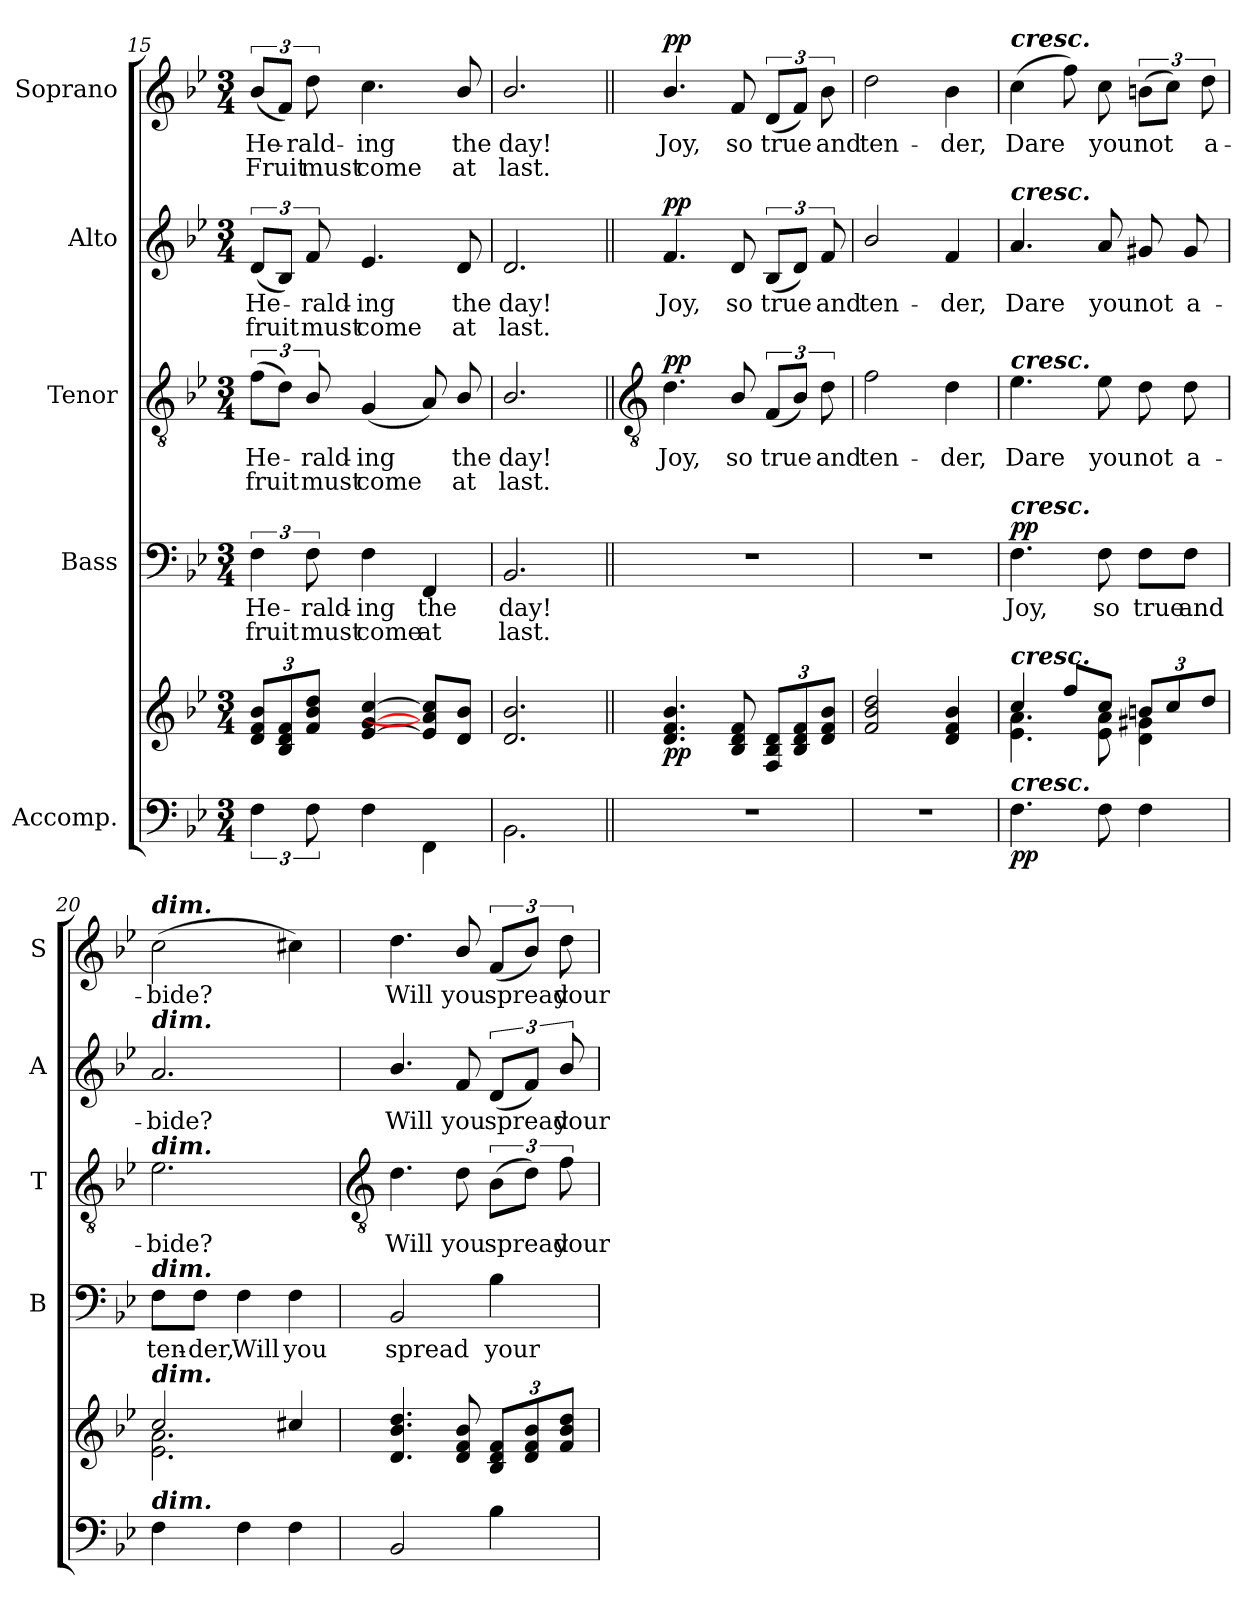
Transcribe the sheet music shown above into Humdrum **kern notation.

**kern	**kern	**dynam	**kern	**text	**text	**dynam	**kern	**text	**text	**dynam	**kern	**text	**text	**dynam	**kern	**text	**text	**dynam
*part5	*part5	*part5	*part4	*part4	*part4	*part4	*part3	*part3	*part3	*part3	*part2	*part2	*part2	*part2	*part1	*part1	*part1	*part1
*staff6	*staff5	*staff5/6	*staff4	*staff4	*staff4	*staff4	*staff3	*staff3	*staff3	*staff3	*staff2	*staff2	*staff2	*staff2	*staff1	*staff1	*staff1	*staff1
*I"Accomp.	*	*	*I"Bass	*	*	*	*I"Tenor	*	*	*	*I"Alto	*	*	*	*I"Soprano	*	*	*
*	*	*	*I'B	*	*	*	*I'T	*	*	*	*I'A	*	*	*	*I'S	*	*	*
*clefF4	*clefG2	*	*clefF4	*	*	*	*clefGv2	*	*	*	*clefG2	*	*	*	*clefG2	*	*	*
*k[b-e-]	*k[b-e-]	*	*k[b-e-]	*	*	*	*k[b-e-]	*	*	*	*k[b-e-]	*	*	*	*k[b-e-]	*	*	*
*B-:	*B-:	*	*B-:	*	*	*	*B-:	*	*	*	*B-:	*	*	*	*B-:	*	*	*
*M3/4	*M3/4	*	*M3/4	*	*	*	*M3/4	*	*	*	*M3/4	*	*	*	*M3/4	*	*	*
=15	=15	=15	=15	=15	=15	=15	=15	=15	=15	=15	=15	=15	=15	=15	=15	=15	=15	=15
*	*^	*	*	*	*	*	*	*	*	*	*	*	*	*	*	*	*	*
!LO:N:vis=1	!	!LO:N:vis=1	!	!	!LO:LY:b	!LO:LY:b	!	!	!LO:LY:b	!LO:LY:b	!	!	!LO:LY:b	!LO:LY:b	!	!	!LO:LY:b	!LO:LY:b	!
*^	*	*	*	*	*	*	*	*	*	*	*	*	*	*	*	*	*	*	*
2.ryy	6F	12d 12f 12b-L	2.ryy	.	6F	He-	-fruit	.	(>12fL	He-	fruit	.	(<12dL	He-	fruit	.	(<12b-L	He-	Fruit	.
.	.	12B- 12d 12f	.	.	.	.	.	.	12dJ)	.	.	.	12B-J)	.	.	.	12fJ)	.	.	.
!	!	!	!	!	!	!LO:LY:b	!LO:LY:b	!	!	!LO:LY:b	!LO:LY:b	!	!	!LO:LY:b	!LO:LY:b	!	!	!LO:LY:b	!LO:LY:b	!
.	12F	12f 12b- 12ddJ	.	.	12F	rald-	-must	.	12B-/	rald-	-must	.	12f	rald-	-must	.	12dd	rald-	-must	.
!	!	!	!	!	!	!LO:LY:b	!LO:LY:b	!	!	!LO:LY:b	!LO:LY:b	!	!	!LO:LY:b	!LO:LY:b	!	!	!LO:LY:b	!LO:LY:b	!
.	4F	[4e- [4g [4cc	.	.	4F	ing	come	.	(<4G	ing	come	.	4.e-	ing	come	.	4.cc	ing	come	.
!	!	!	!	!	!	!LO:LY:b	!LO:LY:b	!	!	!	!	!	!	!	!	!	!	!	!	!
.	4FF	8e-] 8a] 8cc]L	.	.	4FF	the	at	.	8A)	.	.	.	.	.	.	.	.	.	.	.
!	!	!	!	!	!	!	!	!	!	!LO:LY:b	!LO:LY:b	!	!	!LO:LY:b	!LO:LY:b	!	!	!LO:LY:b	!LO:LY:b	!
.	.	8d/ 8b-/J	.	.	.	.	.	.	8B-/	the	at	.	8d	the	at	.	8b-/	the	at	.
=16	=16	=16	=16	=16	=16	=16	=16	=16	=16	=16	=16	=16	=16	=16	=16	=16	=16	=16	=16	=16
!LO:N:vis=1	!	!	!LO:N:vis=1	!	!	!LO:LY:b	!LO:LY:b	!	!	!LO:LY:b	!LO:LY:b	!	!	!LO:LY:b	!LO:LY:b	!	!	!LO:LY:b	!LO:LY:b	!
2.ryy	2.BB-	2.d/ 2.b-/	2.ryy	.	2.BB-	day!	last.	.	2.B-/	day!	last.	.	2.d	day!	last.	.	2.b-/	day!	last.	.
*v	*v	*	*	*	*	*	*	*	*	*	*	*	*	*	*	*	*	*	*	*
!!LO:LB:g=z
=17||	=17||	=17||	=17||	=17||	=17||	=17||	=17||	=17||	=17||	=17||	=17||	=17||	=17||	=17||	=17||	=17||	=17||	=17||	=17||
*	*	*	*	*	*	*	*	*clefGv2	*	*	*	*	*	*	*	*	*	*	*
*^	*	*	*	*	*	*	*	*	*	*	*	*	*	*	*	*	*	*	*
!LO:N:vis=1	!	!	!LO:N:vis=1	!LO:DY:b	!LO:N:vis=1	!	!	!	!	!LO:LY:b	!	!LO:DY:b	!	!LO:LY:b	!	!LO:DY:b	!	!LO:LY:b	!	!LO:DY:b
*v	*v	*	*	*	*	*	*	*	*	*	*	*	*	*	*	*	*	*	*	*
2.r	4.d/ 4.f/ 4.b-/	2.ryy	pp	2.r	.	.	.	4.d	Joy,	.	pp	4.f	Joy,	.	pp	4.b-/	Joy,	.	pp
!	!	!	!	!	!	!	!	!	!LO:LY:b	!	!	!	!LO:LY:b	!	!	!	!LO:LY:b	!	!
.	8B- 8d 8f	.	.	.	.	.	.	8B-/	so	.	.	8d	so	.	.	8f	so	.	.
!	!	!	!	!	!	!	!	!	!LO:LY:b	!	!	!	!LO:LY:b	!	!	!	!LO:LY:b	!	!
.	12F 12B- 12dL	.	.	.	.	.	.	(<12FL	true	.	.	(<12B-L	true	.	.	(<12dL	true	.	.
.	12B- 12d 12f	.	.	.	.	.	.	12B-J)	.	.	.	12dJ)	.	.	.	12fJ)	.	.	.
!	!	!	!	!	!	!	!	!	!LO:LY:b	!	!	!	!LO:LY:b	!	!	!	!LO:LY:b	!	!
.	12d 12f 12b-J	.	.	.	.	.	.	12d	and	.	.	12f	and	.	.	12b-	and	.	.
=18	=18	=18	=18	=18	=18	=18	=18	=18	=18	=18	=18	=18	=18	=18	=18	=18	=18	=18	=18
!LO:N:vis=1	!	!LO:N:vis=1	!	!LO:N:vis=1	!	!	!	!	!LO:LY:b	!	!	!	!LO:LY:b	!	!	!	!LO:LY:b	!	!
2.r	2f 2b- 2dd	2.ryy	.	2.r	.	.	.	2f	ten-	.	.	2b-/	ten-	.	.	2dd	ten-	.	.
!	!	!	!	!	!	!	!	!	!LO:LY:b	!	!	!	!LO:LY:b	!	!	!	!LO:LY:b	!	!
.	4d 4f 4b-	.	.	.	.	.	.	4d	-der,	.	.	4f	-der,	.	.	4b-	-der,	.	.
=19	=19	=19	=19	=19	=19	=19	=19	=19	=19	=19	=19	=19	=19	=19	=19	=19	=19	=19	=19
!	!	!	!	!	!	!	!	!	!	!	!	!	!	!	!	!LO:TX:a:Bi:t=cresc.	!	!	!
!	!	!	!	!	!	!	!	!	!	!	!	!LO:TX:a:Bi:t=cresc.	!	!	!	!	!	!	!
!	!	!	!	!	!	!	!	!LO:TX:a:Bi:t=cresc.	!	!	!	!	!	!	!	!	!	!	!
!	!	!	!	!LO:TX:a:Bi:t=cresc.	!	!	!	!	!	!	!	!	!	!	!	!	!	!	!
!	!LO:TX:a:Bi:t=cresc.	!	!	!	!	!	!	!	!	!	!	!	!	!	!	!	!	!	!
!LO:TX:a:Bi:t=cresc.	!	!	!	!	!	!	!	!	!	!	!	!	!	!	!	!	!	!	!
!	!	!	!LO:DY:b=2	!	!LO:LY:b	!	!LO:DY:b	!	!LO:LY:b	!	!	!	!LO:LY:b	!	!	!	!LO:LY:b	!	!
4.F	4cc/	4.e-\ 4.a\	pp	4.F	Joy,	.	pp	4.e-	Dare	.	.	4.a	Dare	.	.	(>4cc	Dare	.	.
.	8ff/L	.	.	.	.	.	.	.	.	.	.	.	.	.	.	8ff)	.	.	.
!	!	!	!	!	!LO:LY:b	!	!	!	!LO:LY:b	!	!	!	!LO:LY:b	!	!	!	!LO:LY:b	!	!
8F	8cc/J	8e-\ 8a\	.	8F	so	.	.	8e-	you	.	.	8a	you	.	.	8cc	you	.	.
!	!	!	!	!	!LO:LY:b	!	!	!	!LO:LY:b	!	!	!	!LO:LY:b	!	!	!	!LO:LY:b	!	!
4F	12bn/L	4d\ 4g#X\	.	8F\L	true	.	.	8d	not	.	.	8g#X	not	.	.	(>12bnL	not	.	.
.	12cc/	.	.	.	.	.	.	.	.	.	.	.	.	.	.	12ccJ)	.	.	.
!	!	!	!	!	!LO:LY:b	!	!	!	!LO:LY:b	!	!	!	!LO:LY:b	!	!	!	!	!	!
.	.	.	.	8F\J	and	.	.	8d	a-	.	.	8g#	a-	.	.	.	.	.	.
!	!	!	!	!	!	!	!	!	!	!	!	!	!	!	!	!	!LO:LY:b	!	!
.	12dd/J	.	.	.	.	.	.	.	.	.	.	.	.	.	.	12dd	a-	.	.
=20	=20	=20	=20	=20	=20	=20	=20	=20	=20	=20	=20	=20	=20	=20	=20	=20	=20	=20	=20
!	!	!	!	!	!	!	!	!	!	!	!	!	!	!	!	!LO:TX:a:Bi:t=dim.	!	!	!
!	!	!	!	!	!	!	!	!	!	!	!	!LO:TX:a:Bi:t=dim.	!	!	!	!	!	!	!
!	!	!	!	!	!	!	!	!LO:TX:a:Bi:t=dim.	!	!	!	!	!	!	!	!	!	!	!
!	!	!	!	!LO:TX:a:Bi:t=dim.	!	!	!	!	!	!	!	!	!	!	!	!	!	!	!
!	!LO:TX:a:Bi:t=dim.	!	!	!	!	!	!	!	!	!	!	!	!	!	!	!	!	!	!
!LO:TX:a:Bi:t=dim.	!	!	!	!	!	!	!	!	!	!	!	!	!	!	!	!	!	!	!
!	!	!	!	!	!LO:LY:b	!	!	!	!LO:LY:b	!	!	!	!LO:LY:b	!	!	!	!LO:LY:b	!	!
4F	2cc/	2.e-\ 2.a\	.	8F\L	ten-	.	.	2.e-	-bide?	.	.	2.a	-bide?	.	.	(>2cc	-bide?	.	.
!	!	!	!	!	!LO:LY:b	!	!	!	!	!	!	!	!	!	!	!	!	!	!
.	.	.	.	8F\J	-der,	.	.	.	.	.	.	.	.	.	.	.	.	.	.
!	!	!	!	!	!LO:LY:b	!	!	!	!	!	!	!	!	!	!	!	!	!	!
4F	.	.	.	4F	Will	.	.	.	.	.	.	.	.	.	.	.	.	.	.
!	!	!	!	!	!LO:LY:b	!	!	!	!	!	!	!	!	!	!	!	!	!	!
4F	4cc#X/	.	.	4F	you	.	.	.	.	.	.	.	.	.	.	4cc#X)	.	.	.
*	*v	*v	*	*	*	*	*	*	*	*	*	*	*	*	*	*	*	*	*
!!LO:LB:g=z
=21	=21	=21	=21	=21	=21	=21	=21	=21	=21	=21	=21	=21	=21	=21	=21	=21	=21	=21
*	*	*	*	*	*	*	*clefGv2	*	*	*	*	*	*	*	*	*	*	*
!	!	!	!	!LO:LY:b	!	!	!	!LO:LY:b	!	!	!	!LO:LY:b	!	!	!	!LO:LY:b	!	!
2BB-/	4.d/ 4.b-/ 4.dd/	.	2BB-	spread	.	.	4.d	Will	.	.	4.b-/	Will	.	.	4.dd	Will	.	.
!	!	!	!	!	!	!	!	!LO:LY:b	!	!	!	!LO:LY:b	!	!	!	!LO:LY:b	!	!
.	8d/ 8f/ 8b-/	.	.	.	.	.	8d	you	.	.	8f	you	.	.	8b-/	you	.	.
!	!	!	!	!LO:LY:b	!	!	!	!LO:LY:b	!	!	!	!LO:LY:b	!	!	!	!LO:LY:b	!	!
4B-	12B- 12d 12fL	.	4B-	your	.	.	(>12B-L	spread	.	.	(<12dL	spread	.	.	(<12fL	spread	.	.
.	12d 12f 12b-	.	.	.	.	.	12dJ)	.	.	.	12fJ)	.	.	.	12b-J)	.	.	.
!	!	!	!	!	!	!	!	!LO:LY:b	!	!	!	!LO:LY:b	!	!	!	!LO:LY:b	!	!
.	12f 12b- 12ddJ	.	.	.	.	.	12f	your	.	.	12b-/	your	.	.	12dd	your	.	.
=	=	=	=	=	=	=	=	=	=	=	=	=	=	=	=	=	=	=
*-	*-	*-	*-	*-	*-	*-	*-	*-	*-	*-	*-	*-	*-	*-	*-	*-	*-	*-
